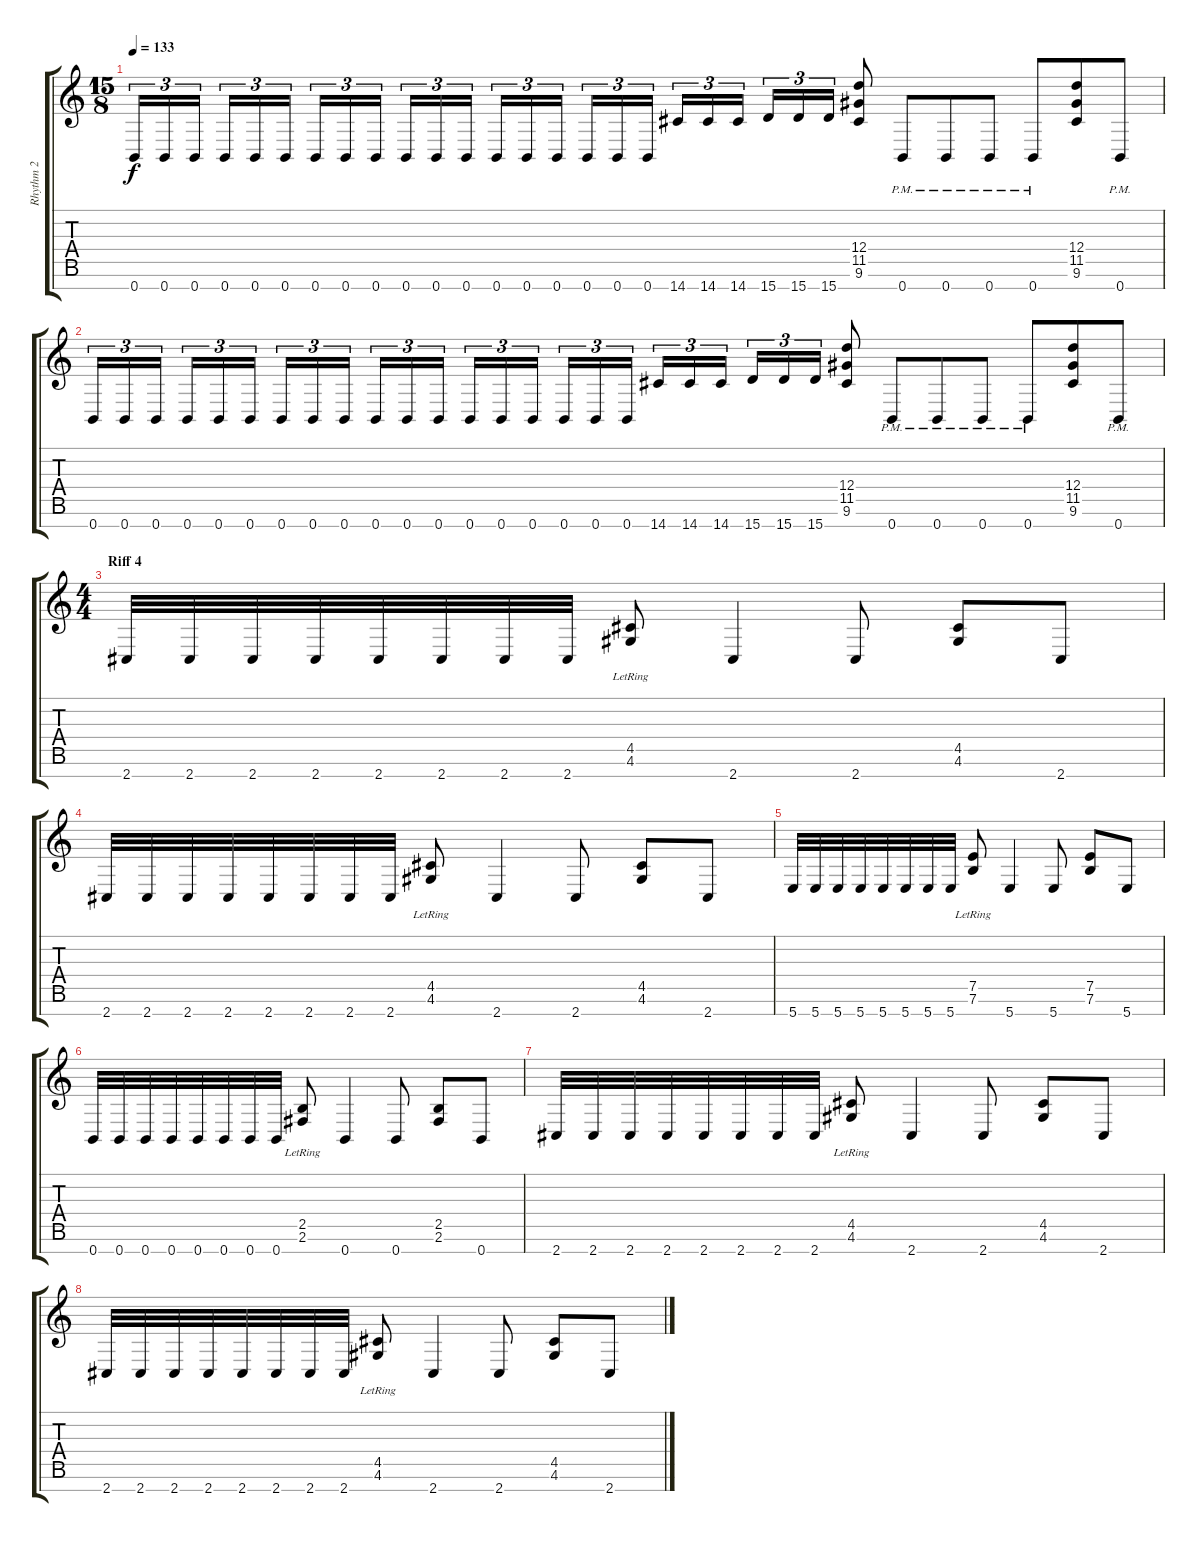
\track ("Rhythm 2" "Rhythm 2") {instrument overdrivenguitar}
\staff {score tabs}
\tuning (E4 B3 G3 D3 A2 E2 B1) {hide}
\ts (15 8)
\tempo 133
\clef g2
\ks c
0.7.16{tu (3 2) dy f} 0.7.16{tu (3 2)} 0.7.16{tu (3 2)} 0.7.16{tu (3 2)} 0.7.16{tu (3 2)} 0.7.16{tu (3 2)} 0.7.16{tu (3 2)} 0.7.16{tu (3 2)} 0.7.16{tu (3 2)} 0.7.16{tu (3 2)} 0.7.16{tu (3 2)} 0.7.16{tu (3 2)} 0.7.16{tu (3 2)} 0.7.16{tu (3 2)} 0.7.16{tu (3 2)} 0.7.16{tu (3 2)} 0.7.16{tu (3 2)} 0.7.16{tu (3 2)} 14.7.16{tu (3 2)} 14.7.16{tu (3 2)} 14.7.16{tu (3 2)} 15.7.16{tu (3 2)} 15.7.16{tu (3 2)} 15.7.16{tu (3 2)} (12.4 11.5 9.6).8 0.7{pm}.8 0.7{pm}.8 0.7{pm}.8 0.7{pm}.8 (12.4 11.5 9.6).8 0.7{pm}.8 |
0.7.16{tu (3 2)} 0.7.16{tu (3 2)} 0.7.16{tu (3 2)} 0.7.16{tu (3 2)} 0.7.16{tu (3 2)} 0.7.16{tu (3 2)} 0.7.16{tu (3 2)} 0.7.16{tu (3 2)} 0.7.16{tu (3 2)} 0.7.16{tu (3 2)} 0.7.16{tu (3 2)} 0.7.16{tu (3 2)} 0.7.16{tu (3 2)} 0.7.16{tu (3 2)} 0.7.16{tu (3 2)} 0.7.16{tu (3 2)} 0.7.16{tu (3 2)} 0.7.16{tu (3 2)} 14.7.16{tu (3 2)} 14.7.16{tu (3 2)} 14.7.16{tu (3 2)} 15.7.16{tu (3 2)} 15.7.16{tu (3 2)} 15.7.16{tu (3 2)} (12.4 11.5 9.6).8 0.7{pm}.8 0.7{pm}.8 0.7{pm}.8 0.7{pm}.8 (12.4 11.5 9.6).8 0.7{pm}.8 |
\ts (4 4)
\section ("" "Riff 4")
2.7.32 2.7.32 2.7.32 2.7.32 2.7.32 2.7.32 2.7.32 2.7.32 (4.5{lr} 4.6{lr}).8 2.7.4 2.7.8 (4.5 4.6).8 2.7.8 |
2.7.32 2.7.32 2.7.32 2.7.32 2.7.32 2.7.32 2.7.32 2.7.32 (4.5{lr} 4.6{lr}).8 2.7.4 2.7.8 (4.5 4.6).8 2.7.8 |
5.7.32 5.7.32 5.7.32 5.7.32 5.7.32 5.7.32 5.7.32 5.7.32 (7.5{lr} 7.6{lr}).8 5.7.4 5.7.8 (7.5 7.6).8 5.7.8 |
0.7.32 0.7.32 0.7.32 0.7.32 0.7.32 0.7.32 0.7.32 0.7.32 (2.5{lr} 2.6{lr}).8 0.7.4 0.7.8 (2.5 2.6).8 0.7.8 |
2.7.32 2.7.32 2.7.32 2.7.32 2.7.32 2.7.32 2.7.32 2.7.32 (4.5{lr} 4.6{lr}).8 2.7.4 2.7.8 (4.5 4.6).8 2.7.8 |
2.7.32 2.7.32 2.7.32 2.7.32 2.7.32 2.7.32 2.7.32 2.7.32 (4.5{lr} 4.6{lr}).8 2.7.4 2.7.8 (4.5 4.6).8 2.7.8
